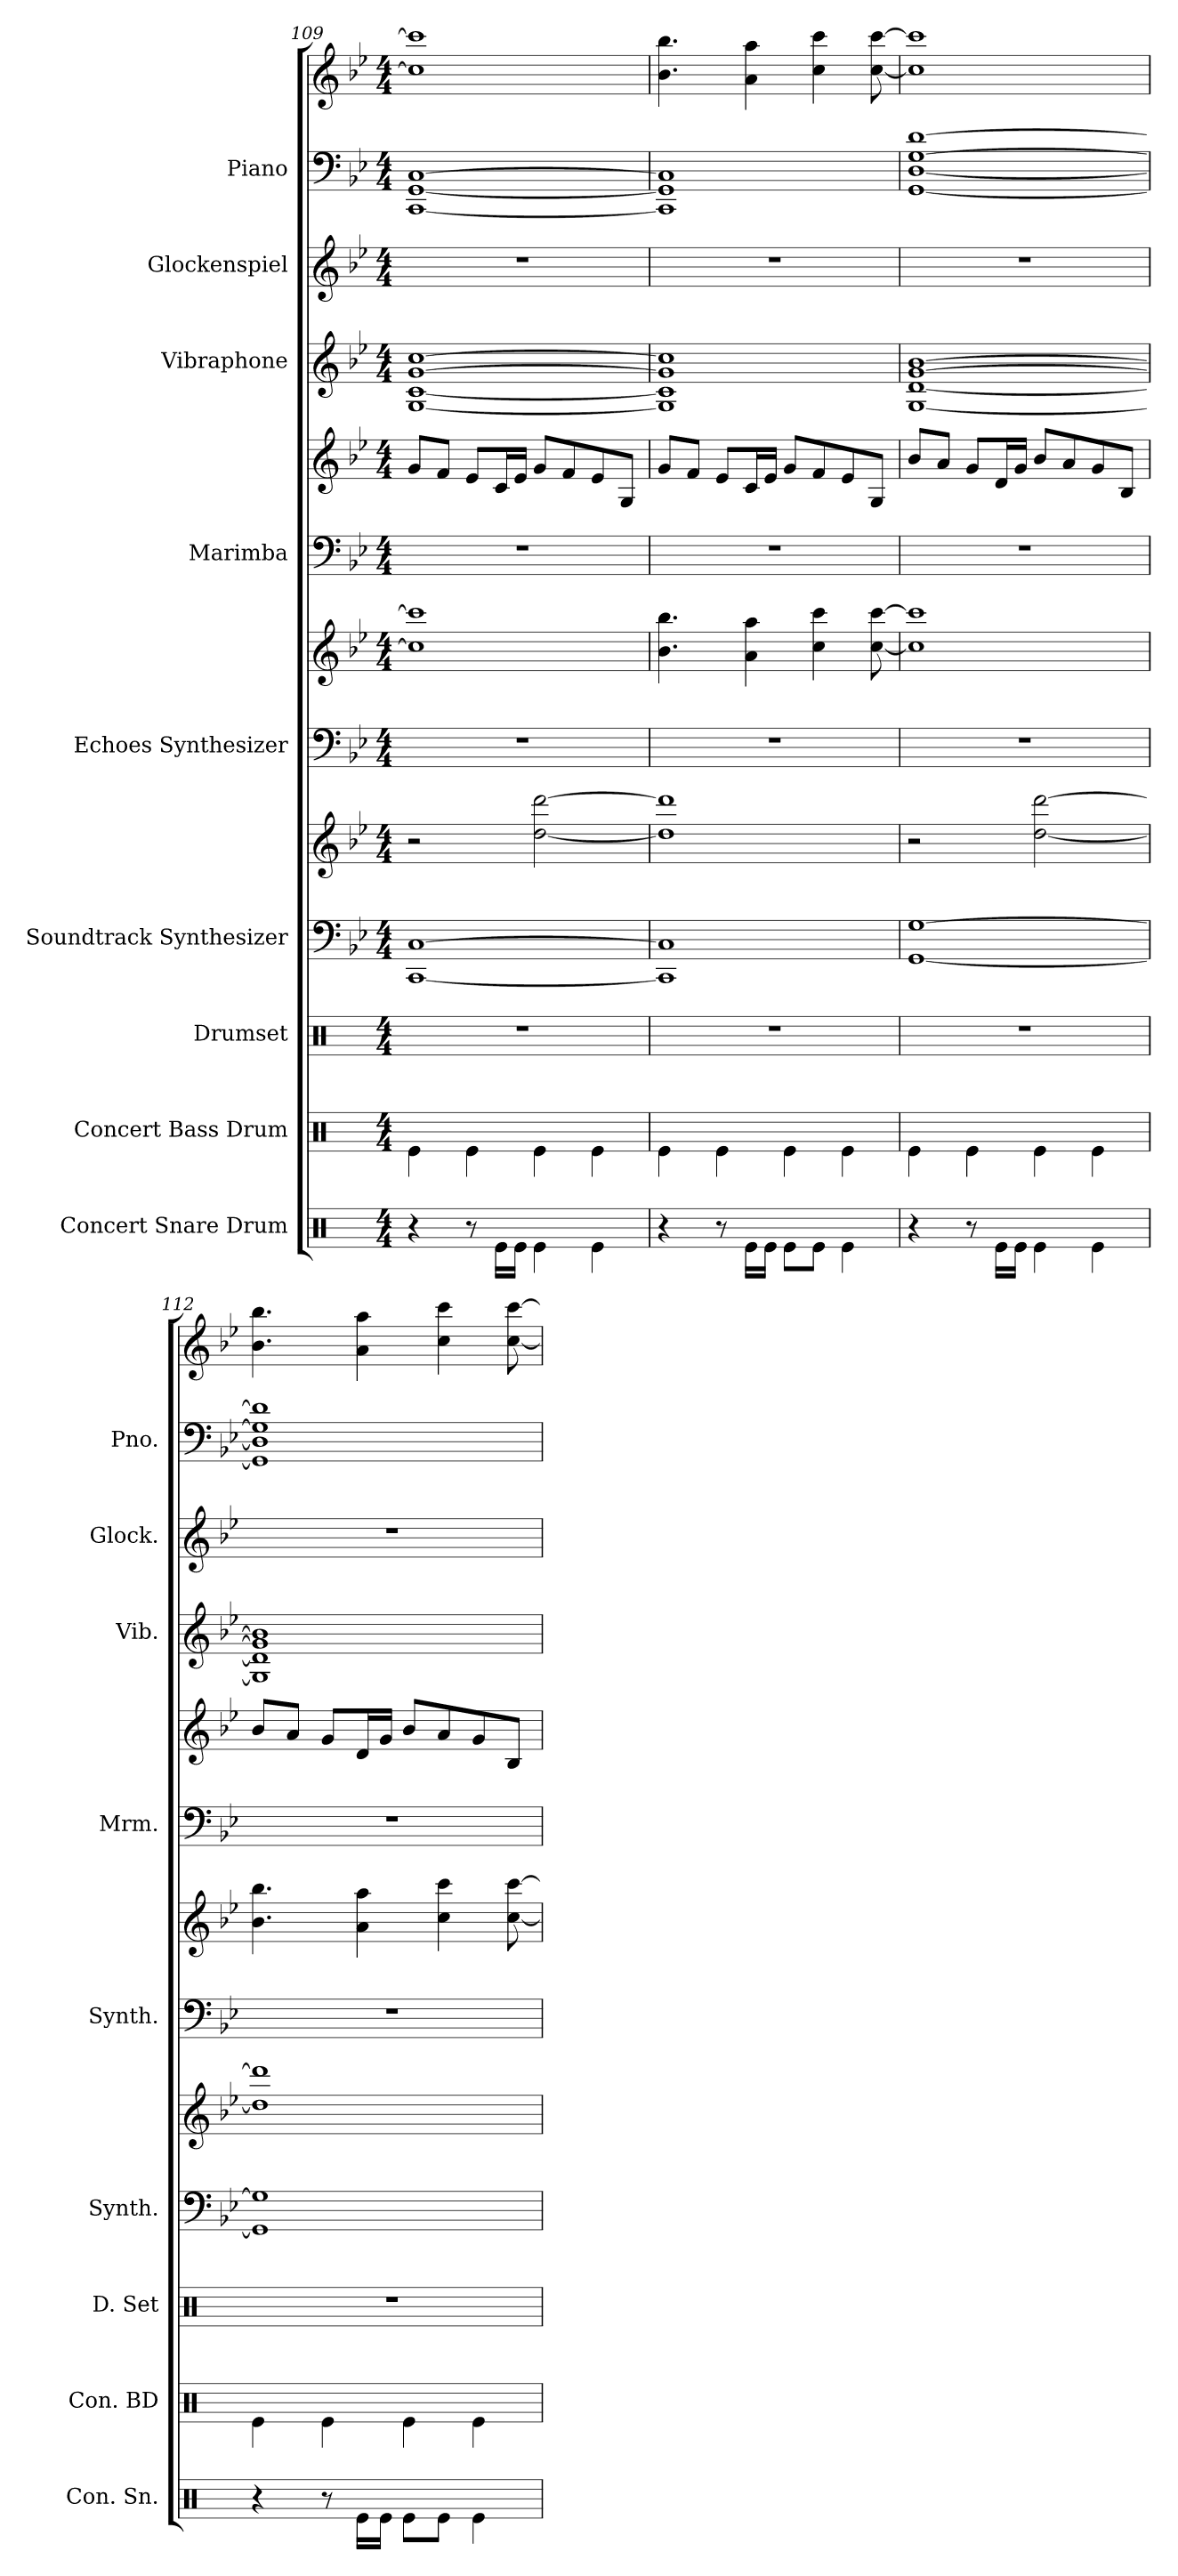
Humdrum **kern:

**kern	**kern	**kern	**kern	**kern	**kern	**kern	**kern	**kern	**kern	**kern	**kern	**kern
*part9	*part8	*part7	*part6	*part6	*part5	*part5	*part4	*part4	*part3	*part2	*part1	*part1
*staff13	*staff12	*staff11	*staff10	*staff9	*staff8	*staff7	*staff6	*staff5	*staff4	*staff3	*staff2	*staff1
*I"Concert Snare Drum	*I"Concert Bass Drum	*I"Drumset	*I"Soundtrack Synthesizer	*	*I"Echoes Synthesizer	*	*I"Marimba	*	*I"Vibraphone	*I"Glockenspiel	*I"Piano	*
*I'Con. Sn.	*I'Con. BD	*I'D. Set	*I'Synth.	*	*I'Synth.	*	*I'Mrm.	*	*I'Vib.	*I'Glock.	*I'Pno.	*
*clefX	*clefX	*clefX	*clefF4	*clefG2	*clefF4	*clefG2	*clefF4	*clefG2	*clefG2	*clefG2	*clefF4	*clefG2
*	*	*	*	*	*	*	*	*	*	*ITrd-14c-24	*	*
*k[]	*k[]	*k[]	*k[b-e-]	*k[b-e-]	*k[b-e-]	*k[b-e-]	*k[b-e-]	*k[b-e-]	*k[b-e-]	*k[b-e-]	*k[b-e-]	*k[b-e-]
*M4/4	*M4/4	*M4/4	*M4/4	*M4/4	*M4/4	*M4/4	*M4/4	*M4/4	*M4/4	*M4/4	*M4/4	*M4/4
=109	=109	=109	=109	=109	=109	=109	=109	=109	=109	=109	=109	=109
4r	4Re\	1r	[1CC [1C	2r	1r	1cc] 1ccc]	1r	8g/L	[1G [1c [1g [1cc	1r	[1CC [1GG [1C	1cc] 1ccc]
.	.	.	.	.	.	.	.	8f/J	.	.	.	.
8r	4Re\	.	.	.	.	.	.	8e-/L	.	.	.	.
16Re\LL	.	.	.	.	.	.	.	16c/L	.	.	.	.
16Re\JJ	.	.	.	.	.	.	.	16e-/JJ	.	.	.	.
4Re\	4Re\	.	.	[2dd\ [2ddd\	.	.	.	8g/L	.	.	.	.
.	.	.	.	.	.	.	.	8f/	.	.	.	.
4Re\	4Re\	.	.	.	.	.	.	8e-/	.	.	.	.
.	.	.	.	.	.	.	.	8G/J	.	.	.	.
!!LO:PB:g=z
=110	=110	=110	=110	=110	=110	=110	=110	=110	=110	=110	=110	=110
4r	4Re\	1r	1CC] 1C]	1dd] 1ddd]	1r	4.b-\ 4.bb-\	1r	8g/L	1G] 1c] 1g] 1cc]	1r	1CC] 1GG] 1C]	4.b-\ 4.bb-\
.	.	.	.	.	.	.	.	8f/J	.	.	.	.
8r	4Re\	.	.	.	.	.	.	8e-/L	.	.	.	.
16Re\LL	.	.	.	.	.	4a\ 4aa\	.	16c/L	.	.	.	4a\ 4aa\
16Re\JJ	.	.	.	.	.	.	.	16e-/JJ	.	.	.	.
8Re\L	4Re\	.	.	.	.	.	.	8g/L	.	.	.	.
8Re\J	.	.	.	.	.	4cc\ 4ccc\	.	8f/	.	.	.	4cc\ 4ccc\
4Re\	4Re\	.	.	.	.	.	.	8e-/	.	.	.	.
.	.	.	.	.	.	[8cc\ [8ccc\	.	8G/J	.	.	.	[8cc\ [8ccc\
=111	=111	=111	=111	=111	=111	=111	=111	=111	=111	=111	=111	=111
4r	4Re\	1r	[1GG [1G	2r	1r	1cc] 1ccc]	1r	8b-/L	[1G [1d [1g [1b-	1r	[1GG [1D [1G [1d	1cc] 1ccc]
.	.	.	.	.	.	.	.	8a/J	.	.	.	.
8r	4Re\	.	.	.	.	.	.	8g/L	.	.	.	.
16Re\LL	.	.	.	.	.	.	.	16d/L	.	.	.	.
16Re\JJ	.	.	.	.	.	.	.	16g/JJ	.	.	.	.
4Re\	4Re\	.	.	[2dd\ [2ddd\	.	.	.	8b-/L	.	.	.	.
.	.	.	.	.	.	.	.	8a/	.	.	.	.
4Re\	4Re\	.	.	.	.	.	.	8g/	.	.	.	.
.	.	.	.	.	.	.	.	8B-/J	.	.	.	.
=112	=112	=112	=112	=112	=112	=112	=112	=112	=112	=112	=112	=112
4r	4Re\	1r	1GG] 1G]	1dd] 1ddd]	1r	4.b-\ 4.bb-\	1r	8b-/L	1G] 1d] 1g] 1b-]	1r	1GG] 1D] 1G] 1d]	4.b-\ 4.bb-\
.	.	.	.	.	.	.	.	8a/J	.	.	.	.
8r	4Re\	.	.	.	.	.	.	8g/L	.	.	.	.
16Re\LL	.	.	.	.	.	4a\ 4aa\	.	16d/L	.	.	.	4a\ 4aa\
16Re\JJ	.	.	.	.	.	.	.	16g/JJ	.	.	.	.
8Re\L	4Re\	.	.	.	.	.	.	8b-/L	.	.	.	.
8Re\J	.	.	.	.	.	4cc\ 4ccc\	.	8a/	.	.	.	4cc\ 4ccc\
4Re\	4Re\	.	.	.	.	.	.	8g/	.	.	.	.
.	.	.	.	.	.	[8cc\ [8ccc\	.	8B-/J	.	.	.	[8cc\ [8ccc\
=	=	=	=	=	=	=	=	=	=	=	=	=
*-	*-	*-	*-	*-	*-	*-	*-	*-	*-	*-	*-	*-
